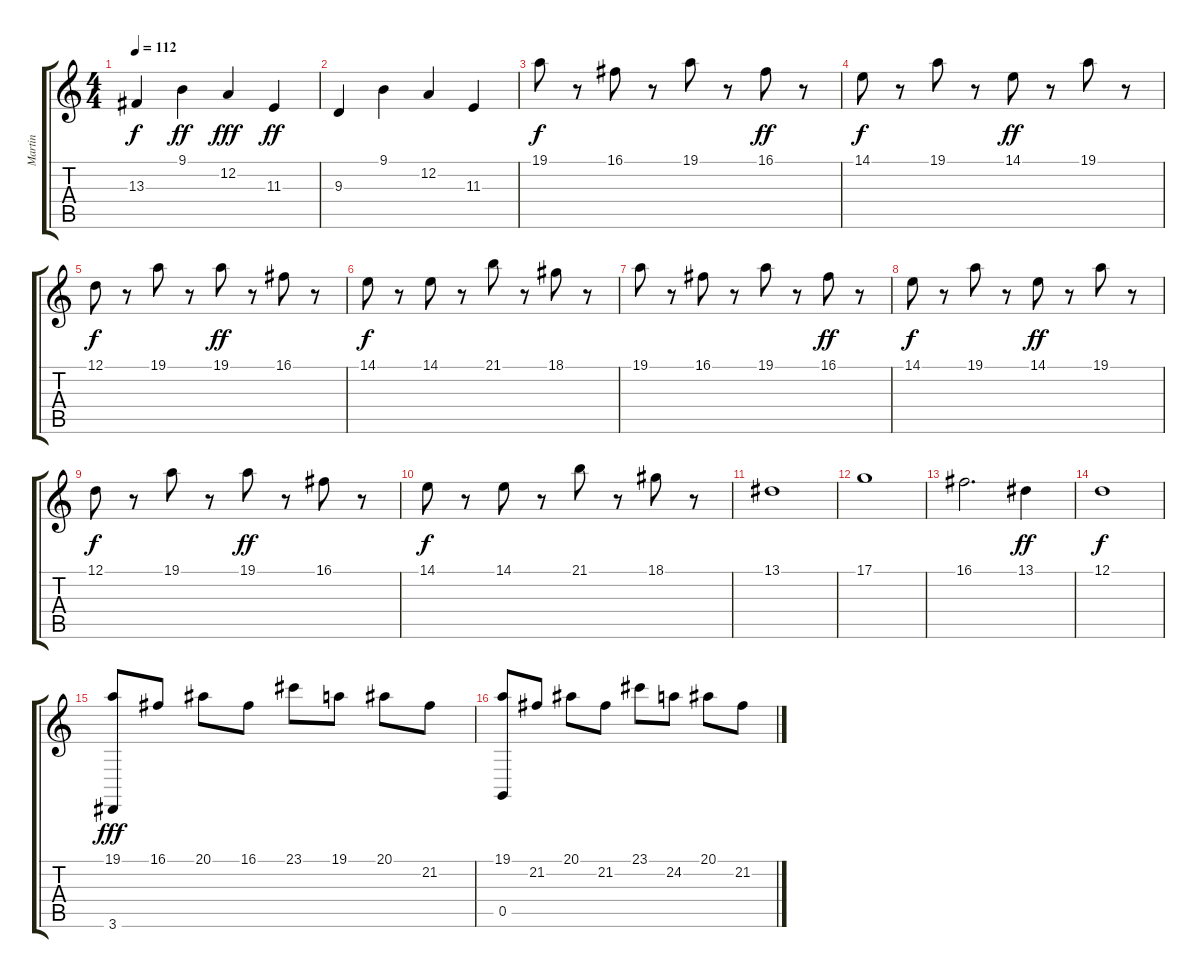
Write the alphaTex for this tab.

\track ("Martin" "Martin") {instrument stringensemble1}
\staff {score tabs}
\tuning (D4 A3 F3 C3 G2 C2) {hide}
\ts (4 4)
\tempo 112
\clef g2
\ks c
13.3.4{dy f} 9.1.4{dy ff} 12.2.4{dy fff} 11.3.4{dy ff} |
9.3.4 9.1.4 12.2.4 11.3.4 |
19.1.8{dy f volume 14 instrument stringensemble1} r.8 16.1.8 r.8 19.1.8 r.8 16.1.8{dy ff} r.8 |
14.1.8{dy f} r.8 19.1.8 r.8 14.1.8{dy ff} r.8 19.1.8 r.8 |
12.1.8{dy f} r.8 19.1.8 r.8 19.1.8{dy ff} r.8 16.1.8 r.8 |
14.1.8{dy f} r.8 14.1.8 r.8 21.1.8 r.8 18.1.8 r.8 |
19.1.8 r.8 16.1.8 r.8 19.1.8 r.8 16.1.8{dy ff} r.8 |
14.1.8{dy f} r.8 19.1.8 r.8 14.1.8{dy ff} r.8 19.1.8 r.8 |
12.1.8{dy f} r.8 19.1.8 r.8 19.1.8{dy ff} r.8 16.1.8 r.8 |
14.1.8{dy f} r.8 14.1.8 r.8 21.1.8 r.8 18.1.8 r.8 |
13.1.1{volume 13 instrument churchorgan} |
17.1.1 |
16.1.2{d} 13.1.4{dy ff} |
12.1.1{dy f} |
(19.1 3.6).8{dy fff volume 12 instrument stringensemble1} 16.1.8 20.1.8 16.1.8 23.1.8 19.1.8 20.1.8 21.2.8 |
(19.1 0.5).8 21.2.8 20.1.8 21.2.8 23.1.8 24.2.8 20.1.8 21.2.8
